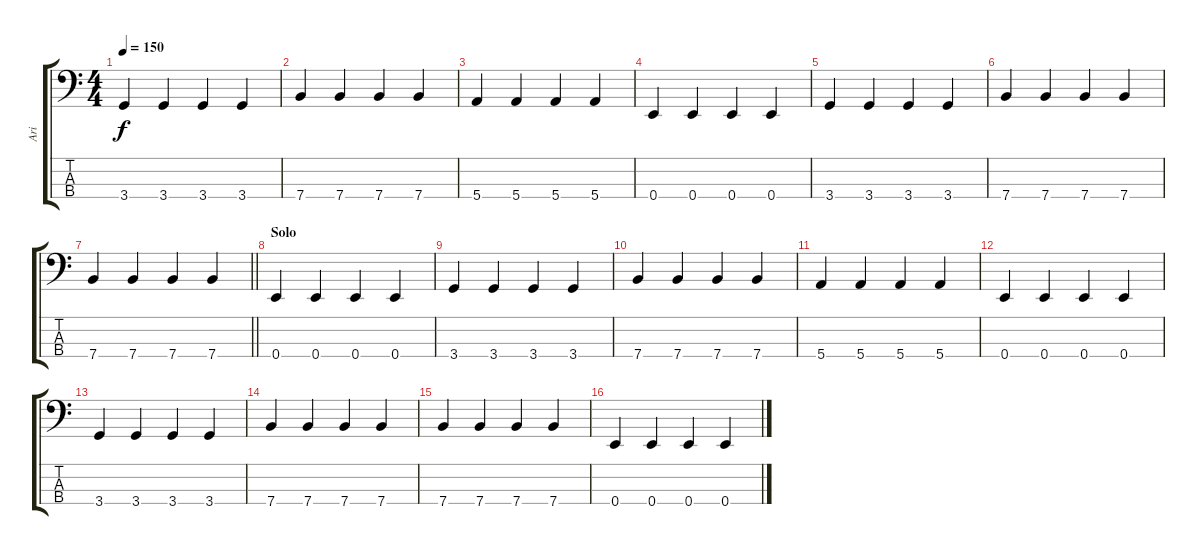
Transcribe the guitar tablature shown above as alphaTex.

\track ("Ari" "Ari") {instrument electricbassfinger}
\staff {score tabs}
\tuning (G2 D2 A1 E1) {hide}
\ts (4 4)
\tempo 150
\clef f4
\ks c
3.4.4{dy f} 3.4.4 3.4.4 3.4.4 |
7.4.4 7.4.4 7.4.4 7.4.4 |
5.4.4 5.4.4 5.4.4 5.4.4 |
0.4.4 0.4.4 0.4.4 0.4.4 |
3.4.4 3.4.4 3.4.4 3.4.4 |
7.4.4 7.4.4 7.4.4 7.4.4 |
\barLineRight lightlight
7.4.4 7.4.4 7.4.4 7.4.4 |
\section ("" "Solo")
0.4.4 0.4.4 0.4.4 0.4.4 |
3.4.4 3.4.4 3.4.4 3.4.4 |
7.4.4 7.4.4 7.4.4 7.4.4 |
5.4.4 5.4.4 5.4.4 5.4.4 |
0.4.4 0.4.4 0.4.4 0.4.4 |
3.4.4 3.4.4 3.4.4 3.4.4 |
7.4.4 7.4.4 7.4.4 7.4.4 |
7.4.4 7.4.4 7.4.4 7.4.4 |
0.4.4 0.4.4 0.4.4 0.4.4
